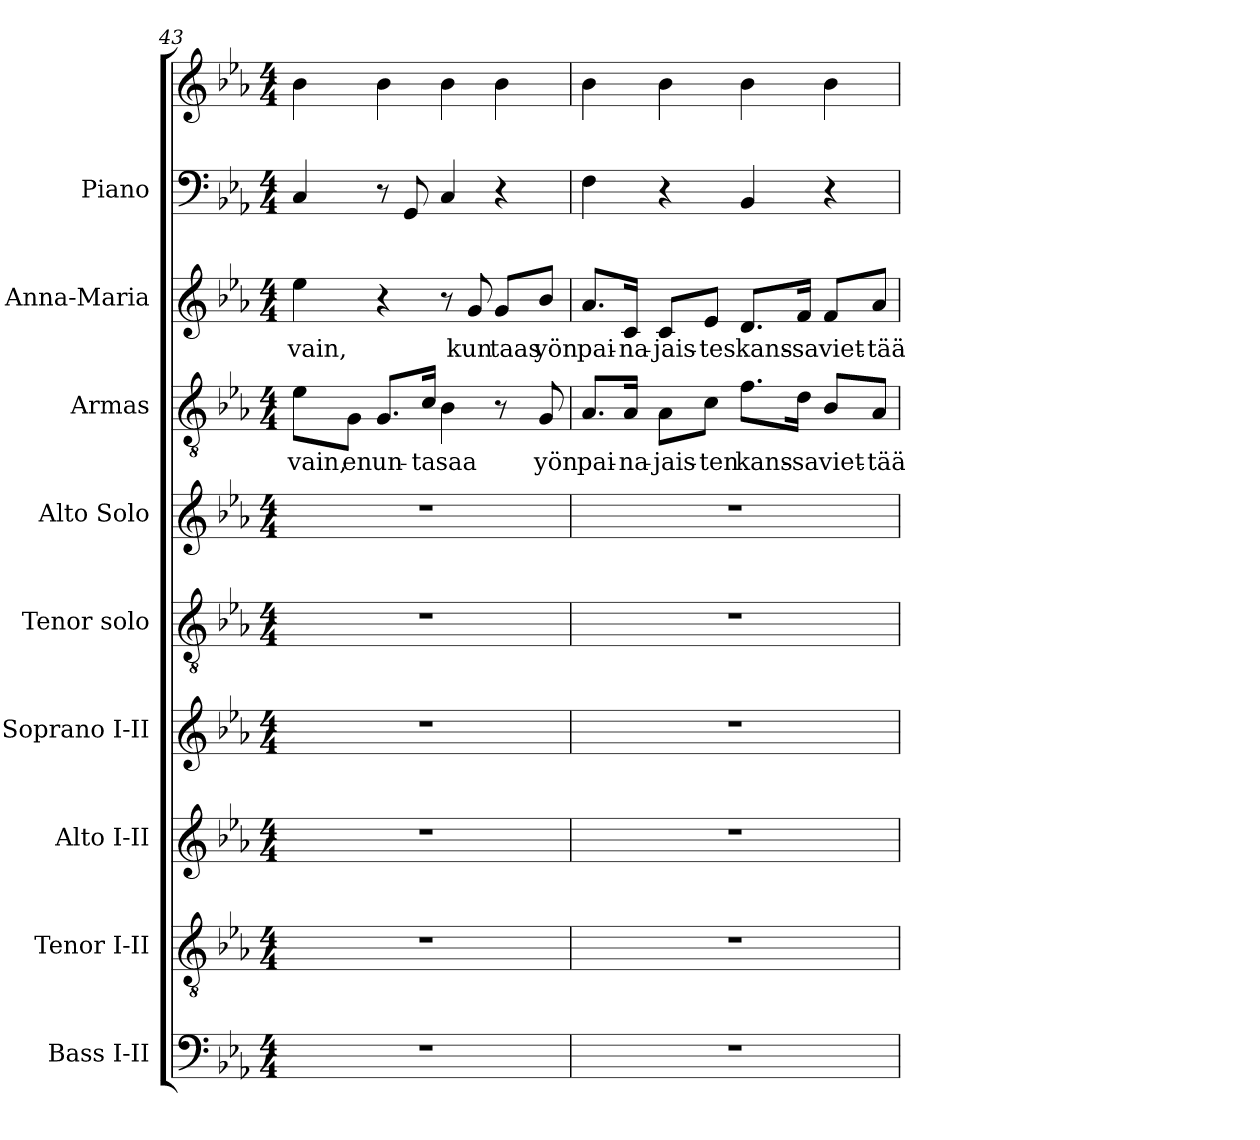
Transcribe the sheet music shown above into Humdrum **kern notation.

**kern	**kern	**kern	**kern	**kern	**kern	**kern	**text	**kern	**text	**kern	**kern
*part9	*part8	*part7	*part6	*part5	*part4	*part3	*part3	*part2	*part2	*part1	*part1
*staff10	*staff9	*staff8	*staff7	*staff6	*staff5	*staff4	*staff4	*staff3	*staff3	*staff2	*staff1
*I"Bass I-II	*I"Tenor I-II	*I"Alto I-II	*I"Soprano I-II	*I"Tenor solo	*I"Alto Solo	*I"Armas	*	*I"Anna-Maria	*	*I"Piano	*
*I'B.	*I'T.	*I'A.	*I'S.	*I'T. Solo	*I'A. Solo	*I'Armas	*	*I'A-M	*	*I'Pno.	*
*clefF4	*clefGv2	*clefG2	*clefG2	*clefGv2	*clefG2	*clefGv2	*	*clefG2	*	*clefF4	*clefG2
*	*ITrd7c12	*	*	*ITrd7c12	*	*ITrd7c12	*	*	*	*	*
*k[b-e-a-]	*k[b-e-a-]	*k[b-e-a-]	*k[b-e-a-]	*k[b-e-a-]	*k[b-e-a-]	*k[b-e-a-]	*	*k[b-e-a-]	*	*k[b-e-a-]	*k[b-e-a-]
*E-:	*E-:	*E-:	*E-:	*E-:	*E-:	*E-:	*	*E-:	*	*E-:	*E-:
*M4/4	*M4/4	*M4/4	*M4/4	*M4/4	*M4/4	*M4/4	*	*M4/4	*	*M4/4	*M4/4
=43	=43	=43	=43	=43	=43	=43	=43	=43	=43	=43	=43
!	!	!	!	!	!	!	!LO:LY:b:color=#000000	!	!	!	!
!	!	!	!	!	!	!	!	!	!LO:LY:b:color=#000000	!	!
1r	1r	1r	1r	1r	1r	8E-i\L	vain,	4ee-i\	vain,	4Ci/	4b-i
!	!	!	!	!	!	!	!LO:LY:b:color=#000000	!	!	!	!
.	.	.	.	.	.	8GGi\J	en	.	.	.	.
!	!	!	!	!	!	!	!LO:LY:b:color=#000000	!	!	!	!
.	.	.	.	.	.	8.GGi/L	un-	4r	.	8r	4b-i
.	.	.	.	.	.	.	.	.	.	8GGi/	.
!	!	!	!	!	!	!	!LO:LY:b:color=#000000	!	!	!	!
.	.	.	.	.	.	16Ci/Jk	-ta	.	.	.	.
!	!	!	!	!	!	!	!LO:LY:b:color=#000000	!	!	!	!
.	.	.	.	.	.	4BB-i\	saa	8r	.	4Ci/	4b-i
!	!	!	!	!	!	!	!	!	!LO:LY:b:color=#000000	!	!
.	.	.	.	.	.	.	.	8gi/	kun	.	.
!	!	!	!	!	!	!	!	!	!LO:LY:b:color=#000000	!	!
.	.	.	.	.	.	8r	.	8gi/L	taas	4r	4b-i
!	!	!	!	!	!	!	!LO:LY:b:color=#000000	!	!	!	!
!	!	!	!	!	!	!	!	!	!LO:LY:b:color=#000000	!	!
.	.	.	.	.	.	8GGi/	yön	8b-i/J	yön	.	.
!!LO:LB:g=z
=44	=44	=44	=44	=44	=44	=44	=44	=44	=44	=44	=44
!	!	!	!	!	!	!	!LO:LY:b:color=#000000	!	!	!	!
!	!	!	!	!	!	!	!	!	!LO:LY:b:color=#000000	!	!
1r	1r	1r	1r	1r	1r	8.AA-i/L	pai-	8.a-i/L	pai-	4Fi\	4b-i
!	!	!	!	!	!	!	!LO:LY:b:color=#000000	!	!	!	!
!	!	!	!	!	!	!	!	!	!LO:LY:b:color=#000000	!	!
.	.	.	.	.	.	16AA-i/Jk	-na-	16ci/Jk	-na-	.	.
!	!	!	!	!	!	!	!LO:LY:b:color=#000000	!	!	!	!
!	!	!	!	!	!	!	!	!	!LO:LY:b:color=#000000	!	!
.	.	.	.	.	.	8AA-i\L	-jais-	8ci/L	-jais-	4r	4b-i
!	!	!	!	!	!	!	!LO:LY:b:color=#000000	!	!	!	!
!	!	!	!	!	!	!	!	!	!LO:LY:b:color=#000000	!	!
.	.	.	.	.	.	8Ci\J	-ten	8e-i/J	-tes	.	.
!	!	!	!	!	!	!	!LO:LY:b:color=#000000	!	!	!	!
!	!	!	!	!	!	!	!	!	!LO:LY:b:color=#000000	!	!
.	.	.	.	.	.	8.Fi\L	kans-	8.di/L	kans-	4BB-i/	4b-i
!	!	!	!	!	!	!	!LO:LY:b:color=#000000	!	!	!	!
!	!	!	!	!	!	!	!	!	!LO:LY:b:color=#000000	!	!
.	.	.	.	.	.	16Di\Jk	-sa	16fi/Jk	-sa	.	.
!	!	!	!	!	!	!	!LO:LY:b:color=#000000	!	!	!	!
!	!	!	!	!	!	!	!	!	!LO:LY:b:color=#000000	!	!
.	.	.	.	.	.	8BB-i/L	viet-	8fi/L	viet-	4r	4b-i
!	!	!	!	!	!	!	!LO:LY:b:color=#000000	!	!	!	!
!	!	!	!	!	!	!	!	!	!LO:LY:b:color=#000000	!	!
.	.	.	.	.	.	8AA-i/J	-tää	8a-i/J	-tää	.	.
=	=	=	=	=	=	=	=	=	=	=	=
*-	*-	*-	*-	*-	*-	*-	*-	*-	*-	*-	*-
